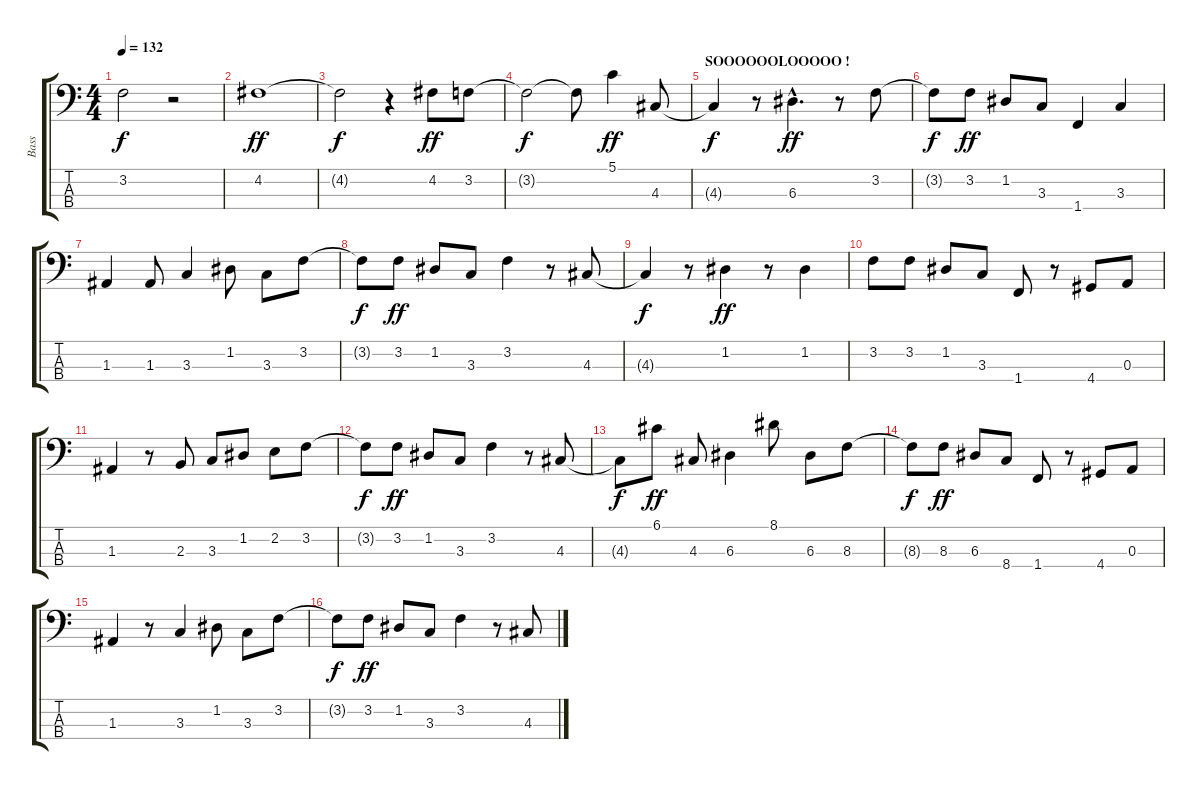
\track ("Bass" "Bass") {instrument electricbassfinger}
\staff {score tabs}
\tuning (G2 D2 A1 E1) {hide}
\ts (4 4)
\tempo 132
\clef f4
\ks c
3.2{t}.2{dy f} r.2 |
4.2.1{dy ff} |
4.2{t}.2{dy f} r.4 4.2.8{dy ff} 3.2.8 |
3.2{t}.2{dy f} 3.2{t}.8 5.1.4{dy ff} 4.3.8 |
\section ("" "SOOOOOOLOOOOO !")
4.3{t}.4{dy f} r.8 6.3{hac}.4{d dy ff} r.8 3.2.8 |
3.2{t}.8{dy f} 3.2.8{dy ff} 1.2.8 3.3.8 1.4.4 3.3.4 |
1.3.4 1.3.8 3.3.4 1.2.8 3.3.8 3.2.8 |
3.2{t}.8{dy f} 3.2.8{dy ff} 1.2.8 3.3.8 3.2.4 r.8 4.3.8 |
4.3{t}.4{dy f} r.8 1.2.4{dy ff} r.8 1.2.4 |
3.2.8 3.2.8 1.2.8 3.3.8 1.4.8 r.8 4.4.8 0.3.8 |
1.3.4 r.8 2.3.8 3.3.8 1.2.8 2.2.8 3.2.8 |
3.2{t}.8{dy f} 3.2.8{dy ff} 1.2.8 3.3.8 3.2.4 r.8 4.3.8 |
4.3{t}.8{dy f} 6.1.8{dy ff} 4.3.8 6.3.4 8.1.8 6.3.8 8.3.8 |
8.3{t}.8{dy f} 8.3.8{dy ff} 6.3.8 8.4.8 1.4.8 r.8 4.4.8 0.3.8 |
1.3.4 r.8 3.3.4 1.2.8 3.3.8 3.2.8 |
3.2{t}.8{dy f} 3.2.8{dy ff} 1.2.8 3.3.8 3.2.4 r.8 4.3.8
